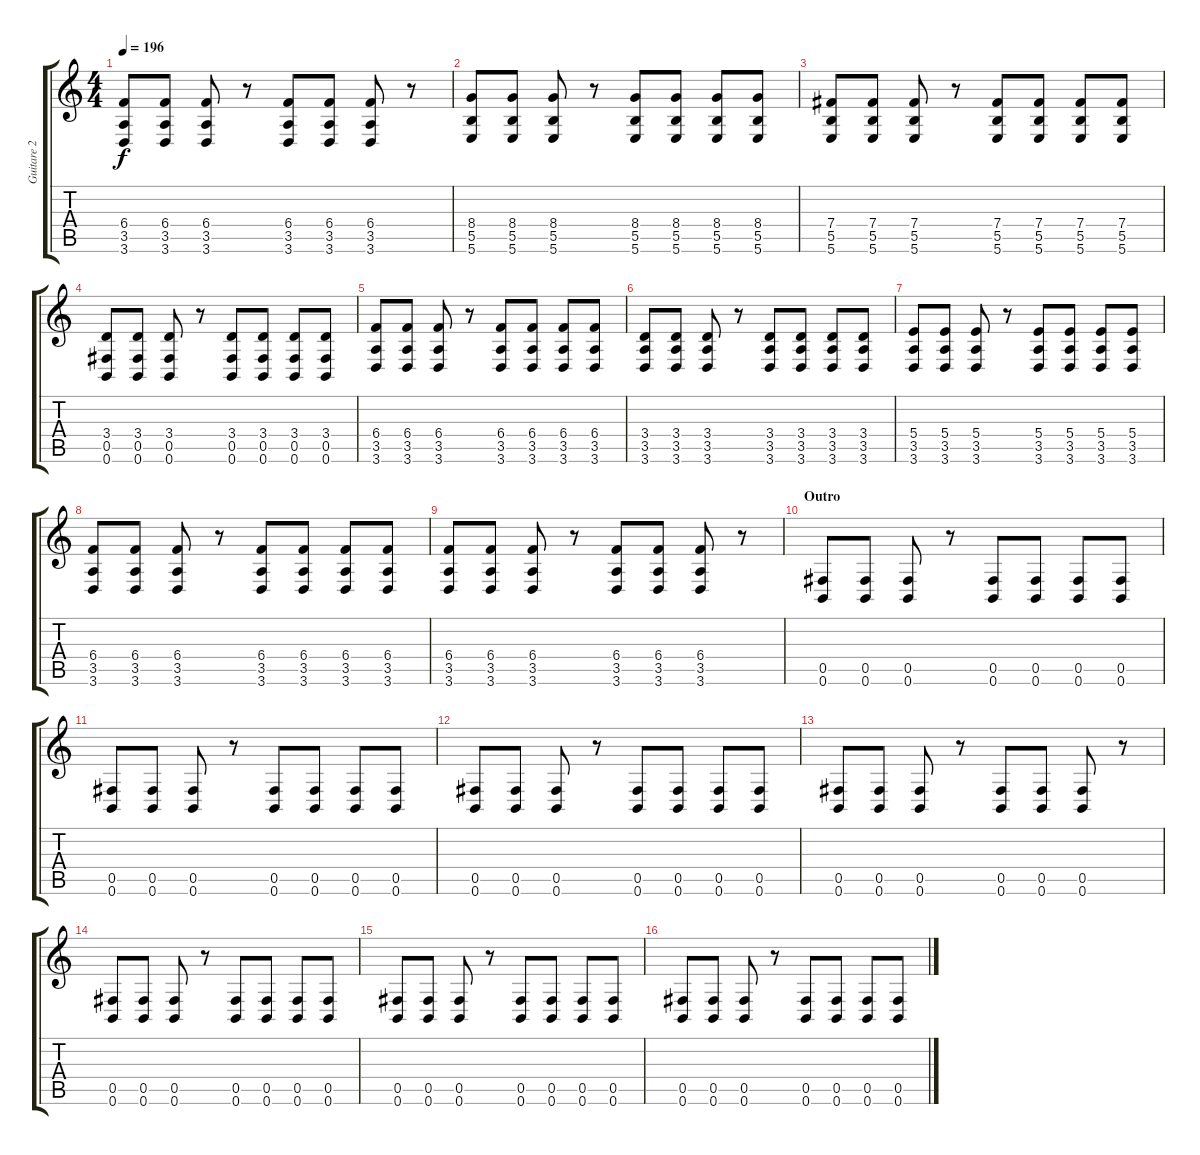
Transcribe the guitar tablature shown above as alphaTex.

\track ("Guitare 2" "Guitare 2") {instrument distortionguitar}
\staff {score tabs}
\tuning (Db4 Ab3 E3 B2 Gb2 B1) {hide}
\ts (4 4)
\tempo 196
\clef g2
\ks c
(6.4 3.5 3.6).8{dy f} (6.4 3.5 3.6).8 (6.4 3.5 3.6).8 r.8 (6.4 3.5 3.6).8 (6.4 3.5 3.6).8 (6.4 3.5 3.6).8 r.8 |
(8.4 5.5 5.6).8 (8.4 5.5 5.6).8 (8.4 5.5 5.6).8 r.8 (8.4 5.5 5.6).8 (8.4 5.5 5.6).8 (8.4 5.5 5.6).8 (8.4 5.5 5.6).8 |
(7.4 5.5 5.6).8 (7.4 5.5 5.6).8 (7.4 5.5 5.6).8 r.8 (7.4 5.5 5.6).8 (7.4 5.5 5.6).8 (7.4 5.5 5.6).8 (7.4 5.5 5.6).8 |
(3.4 0.5 0.6).8 (3.4 0.5 0.6).8 (3.4 0.5 0.6).8 r.8 (3.4 0.5 0.6).8 (3.4 0.5 0.6).8 (3.4 0.5 0.6).8 (3.4 0.5 0.6).8 |
(6.4 3.5 3.6).8 (6.4 3.5 3.6).8 (6.4 3.5 3.6).8 r.8 (6.4 3.5 3.6).8 (6.4 3.5 3.6).8 (6.4 3.5 3.6).8 (6.4 3.5 3.6).8 |
(3.4 3.5 3.6).8 (3.4 3.5 3.6).8 (3.4 3.5 3.6).8 r.8 (3.4 3.5 3.6).8 (3.4 3.5 3.6).8 (3.4 3.5 3.6).8 (3.4 3.5 3.6).8 |
(5.4 3.5 3.6).8 (5.4 3.5 3.6).8 (5.4 3.5 3.6).8 r.8 (5.4 3.5 3.6).8 (5.4 3.5 3.6).8 (5.4 3.5 3.6).8 (5.4 3.5 3.6).8 |
(6.4 3.5 3.6).8 (6.4 3.5 3.6).8 (6.4 3.5 3.6).8 r.8 (6.4 3.5 3.6).8 (6.4 3.5 3.6).8 (6.4 3.5 3.6).8 (6.4 3.5 3.6).8 |
(6.4 3.5 3.6).8 (6.4 3.5 3.6).8 (6.4 3.5 3.6).8 r.8 (6.4 3.5 3.6).8 (6.4 3.5 3.6).8 (6.4 3.5 3.6).8 r.8 |
\section ("" "Outro")
(0.5 0.6).8 (0.5 0.6).8 (0.5 0.6).8 r.8 (0.5 0.6).8 (0.5 0.6).8 (0.5 0.6).8 (0.5 0.6).8 |
(0.5 0.6).8 (0.5 0.6).8 (0.5 0.6).8 r.8 (0.5 0.6).8 (0.5 0.6).8 (0.5 0.6).8 (0.5 0.6).8 |
(0.5 0.6).8 (0.5 0.6).8 (0.5 0.6).8 r.8 (0.5 0.6).8 (0.5 0.6).8 (0.5 0.6).8 (0.5 0.6).8 |
(0.5 0.6).8 (0.5 0.6).8 (0.5 0.6).8 r.8 (0.5 0.6).8 (0.5 0.6).8 (0.5 0.6).8 r.8 |
(0.5 0.6).8 (0.5 0.6).8 (0.5 0.6).8 r.8 (0.5 0.6).8 (0.5 0.6).8 (0.5 0.6).8 (0.5 0.6).8 |
(0.5 0.6).8 (0.5 0.6).8 (0.5 0.6).8 r.8 (0.5 0.6).8 (0.5 0.6).8 (0.5 0.6).8 (0.5 0.6).8 |
(0.5 0.6).8 (0.5 0.6).8 (0.5 0.6).8 r.8 (0.5 0.6).8 (0.5 0.6).8 (0.5 0.6).8 (0.5 0.6).8
